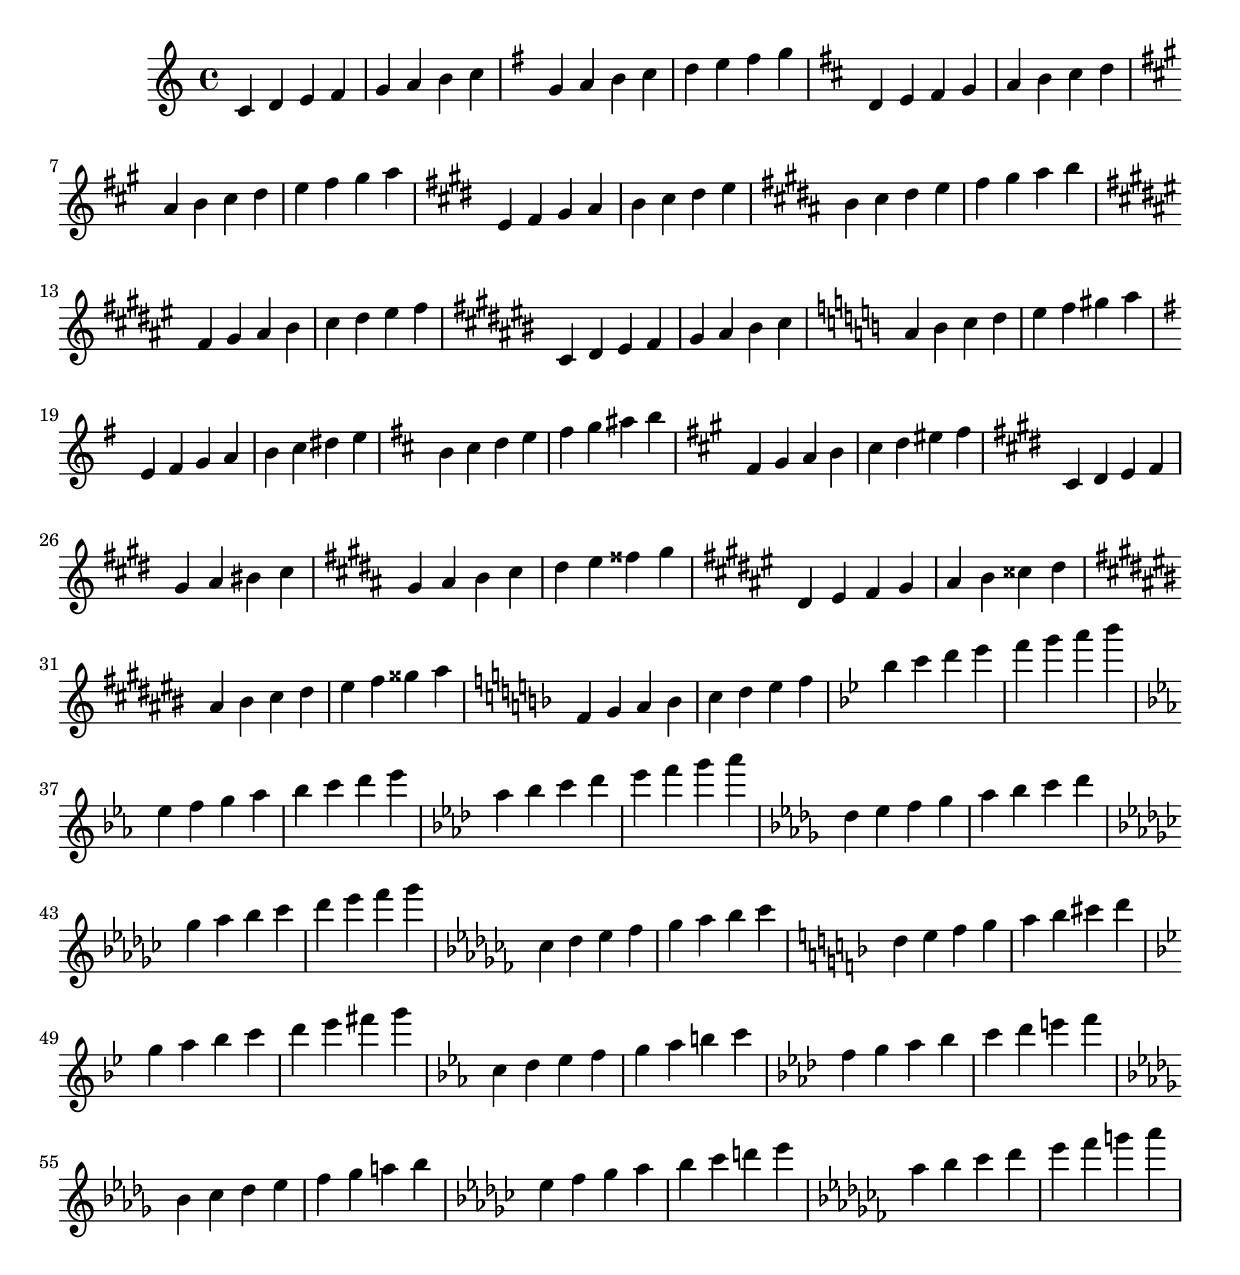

\version "1.9.4"
% candidate for regression.  -gp
\header {
  texidoc="MIDI and midi2ly test file.  Diff between this and midi2ly.py should be minimal."
}

%{
  This means, doing:

    lilypond input/test/midi-scales.ly
    midi2ly midi-scales.midi
    diff -u input/test/midi-scales.ly midi-scales-midi.ly

  should show no differences at all in \key commands or notes.

  Therefore, do not reformat this file unless midi2ly changes.

  1.7.30 reformatted, because
  midi2ly now outpts 1 bar per line and adds bar checks and numbers.

%}

scales = \notes \relative c {

  % [INSTRUMENT_NAME] bright acoustic
  \key c \major  % sharp-major
  c'4 d e f |
  g a b c |

  \key g \major
  g a b c |
  d e fis g |

  \key d \major
  d, e fis g |
  a b cis d |

  \key a \major
  a b cis d |
  e fis gis a |

  \key e \major
  e, fis gis a |
  b cis dis e |

  \key b \major
  b cis dis e |
  fis gis ais b |

  \key fis \major
  fis, gis ais b |
  cis dis eis fis |

  \key cis \major
  cis, dis eis fis |
  gis ais bis cis |

  \key a \minor  % sharp-minor
  a b c d |
  e f gis a |

  \key e \minor
  e, fis g a |
  b c dis e |

  \key b \minor
  b cis d e |
  fis g ais b |

  \key fis \minor
  fis, gis a b |
  cis d eis fis |

  \key cis \minor
  cis, dis e fis |
  gis a bis cis |

  \key gis \minor
  gis ais b cis |
  dis e fisis gis |

  \key dis \minor
  dis, eis fis gis |
  ais b cisis dis |

  \key ais \minor
  ais bis cis dis |
  eis fis gisis ais |

  \key f \major  % flat-major
  f, g a bes |
  c d e f |

  \key bes \major
  bes c d ees |
  f g a bes |

  \key ees \major
  ees,, f g aes |
  bes c d ees |

  \key aes \major
  aes, bes c des |
  ees f g aes |

  \key des \major
  des,, ees f ges |
  aes bes c des |

  \key ges \major
  ges, aes bes ces |
  des ees f ges |

  \key ces \major
  ces,, des ees fes |
  ges aes bes ces |

  \key d \minor  % flat-minor
  d, e f g |
  a bes cis d |

  \key g \minor
  g, a bes c |
  d ees fis g |

  \key c \minor
  c,, d ees f |
  g aes b c |

  \key f \minor
  f, g aes bes |
  c des e f |

  \key bes \minor
  bes,, c des ees |
  f ges a bes |

  \key ees \minor
  ees, f ges aes |
  bes ces d ees |

  \key aes \minor
  aes, bes ces des |
  ees fes g aes |
}

\score {
  \context Voice \scales
  \paper { }
  \midi { }
}

